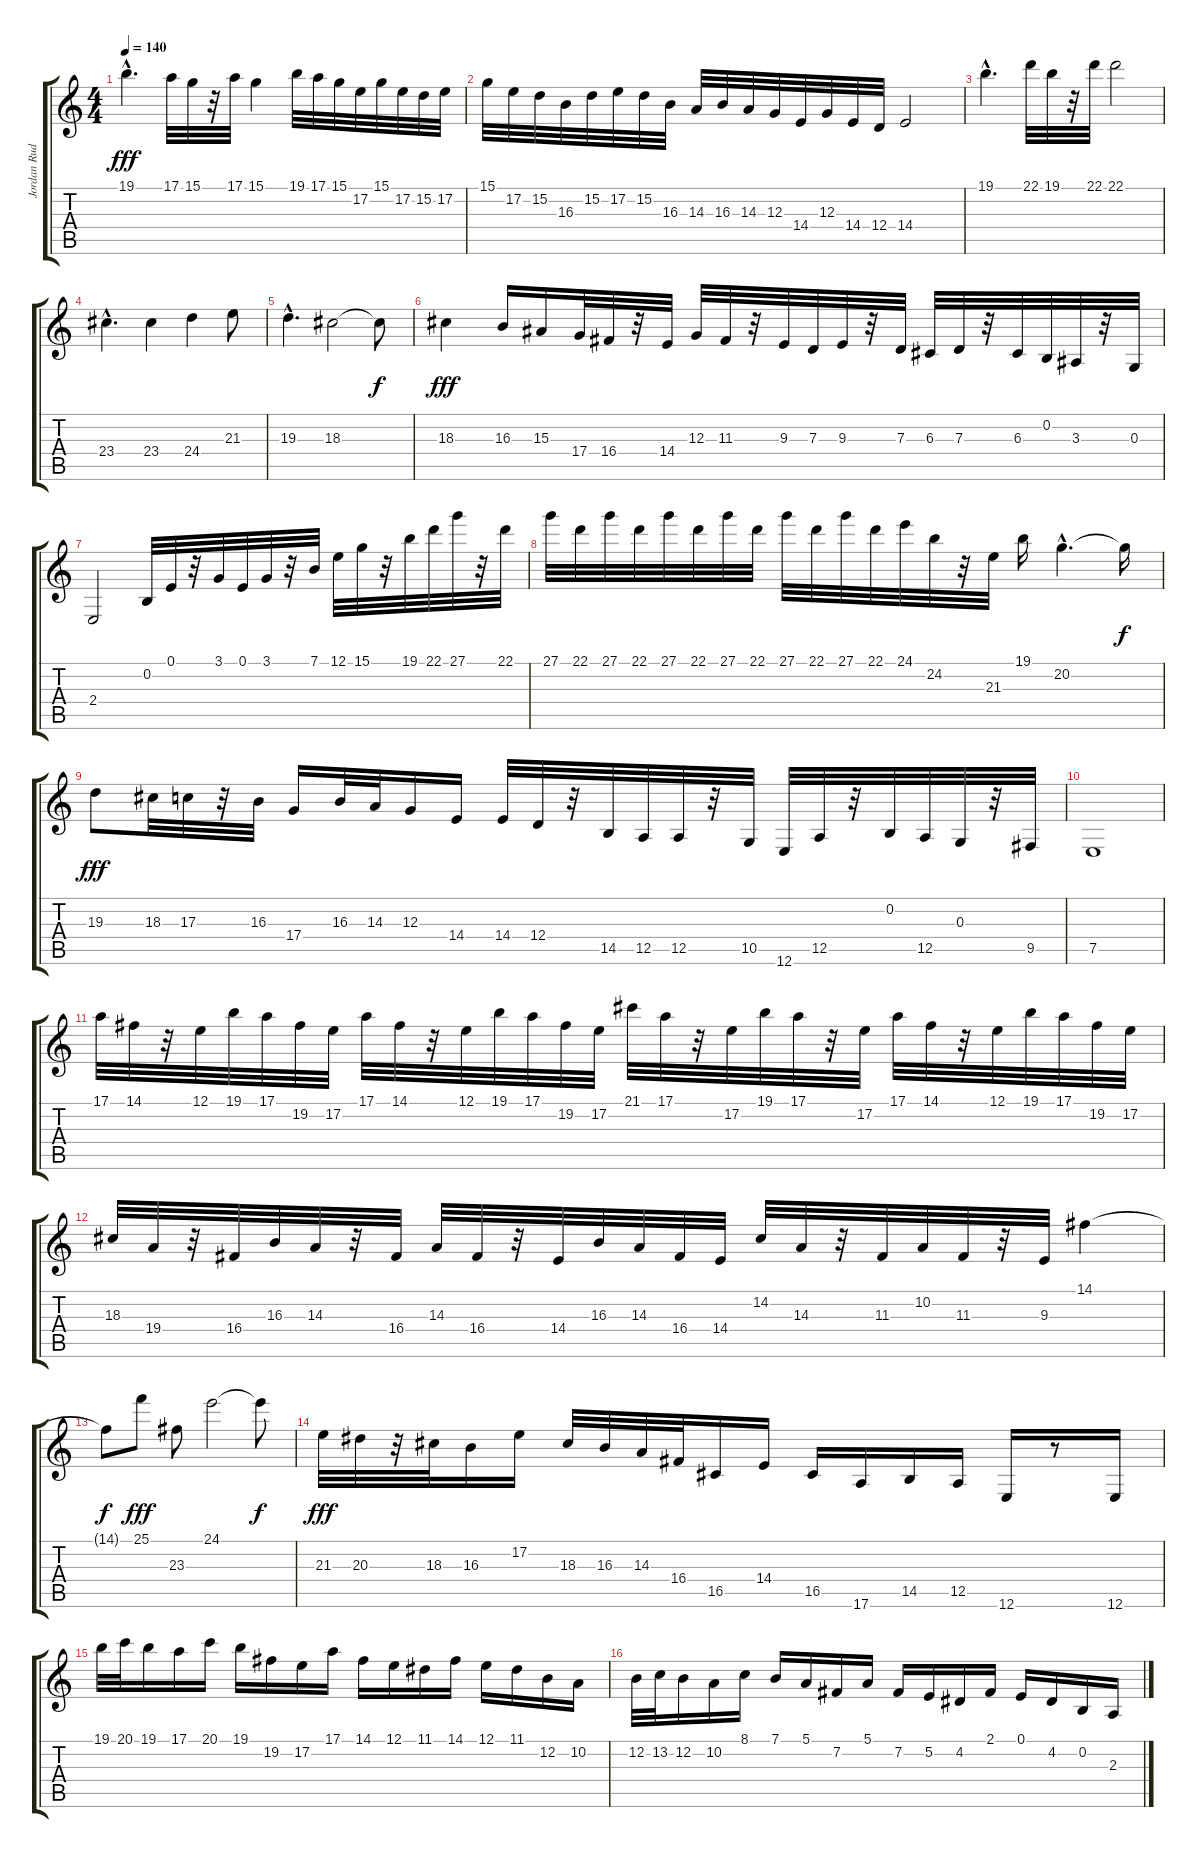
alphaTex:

\track ("Jordan Rudess Lead" "Jordan Rud") {instrument lead5charang}
\staff {score tabs}
\tuning (E4 B3 G3 D3 A2 E2) {hide}
\ts (4 4)
\tempo 140
\clef g2
\ks c
19.1{hac}.4{d dy fff} 17.1.32 15.1.32 r.32 17.1.32 15.1.4 19.1.32 17.1.32 15.1.32 17.2.32 15.1.32 17.2.32 15.2.32 17.2.32 |
15.1.32 17.2.32 15.2.32 16.3.32 15.2.32 17.2.32 15.2.32 16.3.32 14.3.32 16.3.32 14.3.32 12.3.32 14.4.32 12.3.32 14.4.32 12.4.32 14.4.2 |
19.1{hac}.4{d} 22.1.32 19.1.32 r.32 22.1.32 22.1.2 |
23.4{hac}.4{d} 23.4.4 24.4.4 21.3.8 |
19.3{hac}.4{d} 18.3.2 18.3{t}.8{dy f} |
18.3.4{dy fff} 16.3.16 15.3.16 17.4.32 16.4.32 r.32 14.4.32 12.3.32 11.3.32 r.32 9.3.32 7.3.32 9.3.32 r.32 7.3.32 6.3.32 7.3.32 r.32 6.3.32 0.2.32 3.3.32 r.32 0.3.32 |
2.4.2 0.2.32 0.1.32 r.32 3.1.32 0.1.32 3.1.32 r.32 7.1.32 12.1.32 15.1.32 r.32 19.1.32 22.1.32 27.1.32 r.32 22.1.32 |
27.1.32 22.1.32 27.1.32 22.1.32 27.1.32 22.1.32 27.1.32 22.1.32 27.1.32 22.1.32 27.1.32 22.1.32 24.1.32 24.2.32 r.32 21.3.32 19.1.16 20.2{hac}.4{d} 20.2{t}.16{dy f} |
19.3.8{dy fff} 18.3.32 17.3.32 r.32 16.3.32 17.4.16 16.3.32 14.3.32 12.3.16 14.4.16 14.4.32 12.4.32 r.32 14.5.32 12.5.32 12.5.32 r.32 10.5.32 12.6.32 12.5.32 r.32 0.2.32 12.5.32 0.3.32 r.32 9.5.32 |
7.5.1 |
17.1.32 14.1.32 r.32 12.1.32 19.1.32 17.1.32 19.2.32 17.2.32 17.1.32 14.1.32 r.32 12.1.32 19.1.32 17.1.32 19.2.32 17.2.32 21.1.32 17.1.32 r.32 17.2.32 19.1.32 17.1.32 r.32 17.2.32 17.1.32 14.1.32 r.32 12.1.32 19.1.32 17.1.32 19.2.32 17.2.32 |
18.3.32 19.4.32 r.32 16.4.32 16.3.32 14.3.32 r.32 16.4.32 14.3.32 16.4.32 r.32 14.4.32 16.3.32 14.3.32 16.4.32 14.4.32 14.2.32 14.3.32 r.32 11.3.32 10.2.32 11.3.32 r.32 9.3.32 14.1.4 |
14.1{t}.8{dy f} 25.1.8{dy fff} 23.3.8 24.1.2 24.1{t}.8{dy f} |
21.3.32{dy fff} 20.3.32 r.32 18.3.32 16.3.16 17.2.16 18.3.32 16.3.32 14.3.32 16.4.32 16.5.16 14.4.16 16.5.16 17.6.16 14.5.16 12.5.16 12.6.16 r.8 12.6.16 |
19.1.32 20.1.32 19.1.16 17.1.16 20.1.16 19.1.16 19.2.16 17.2.16 17.1.16 14.1.16 12.1.16 11.1.16 14.1.16 12.1.16 11.1.16 12.2.16 10.2.16 |
12.2.32 13.2.32 12.2.16 10.2.16 8.1.16 7.1.16 5.1.16 7.2.16 5.1.16 7.2.16 5.2.16 4.2.16 2.1.16 0.1.16 4.2.16 0.2.16 2.3.16
